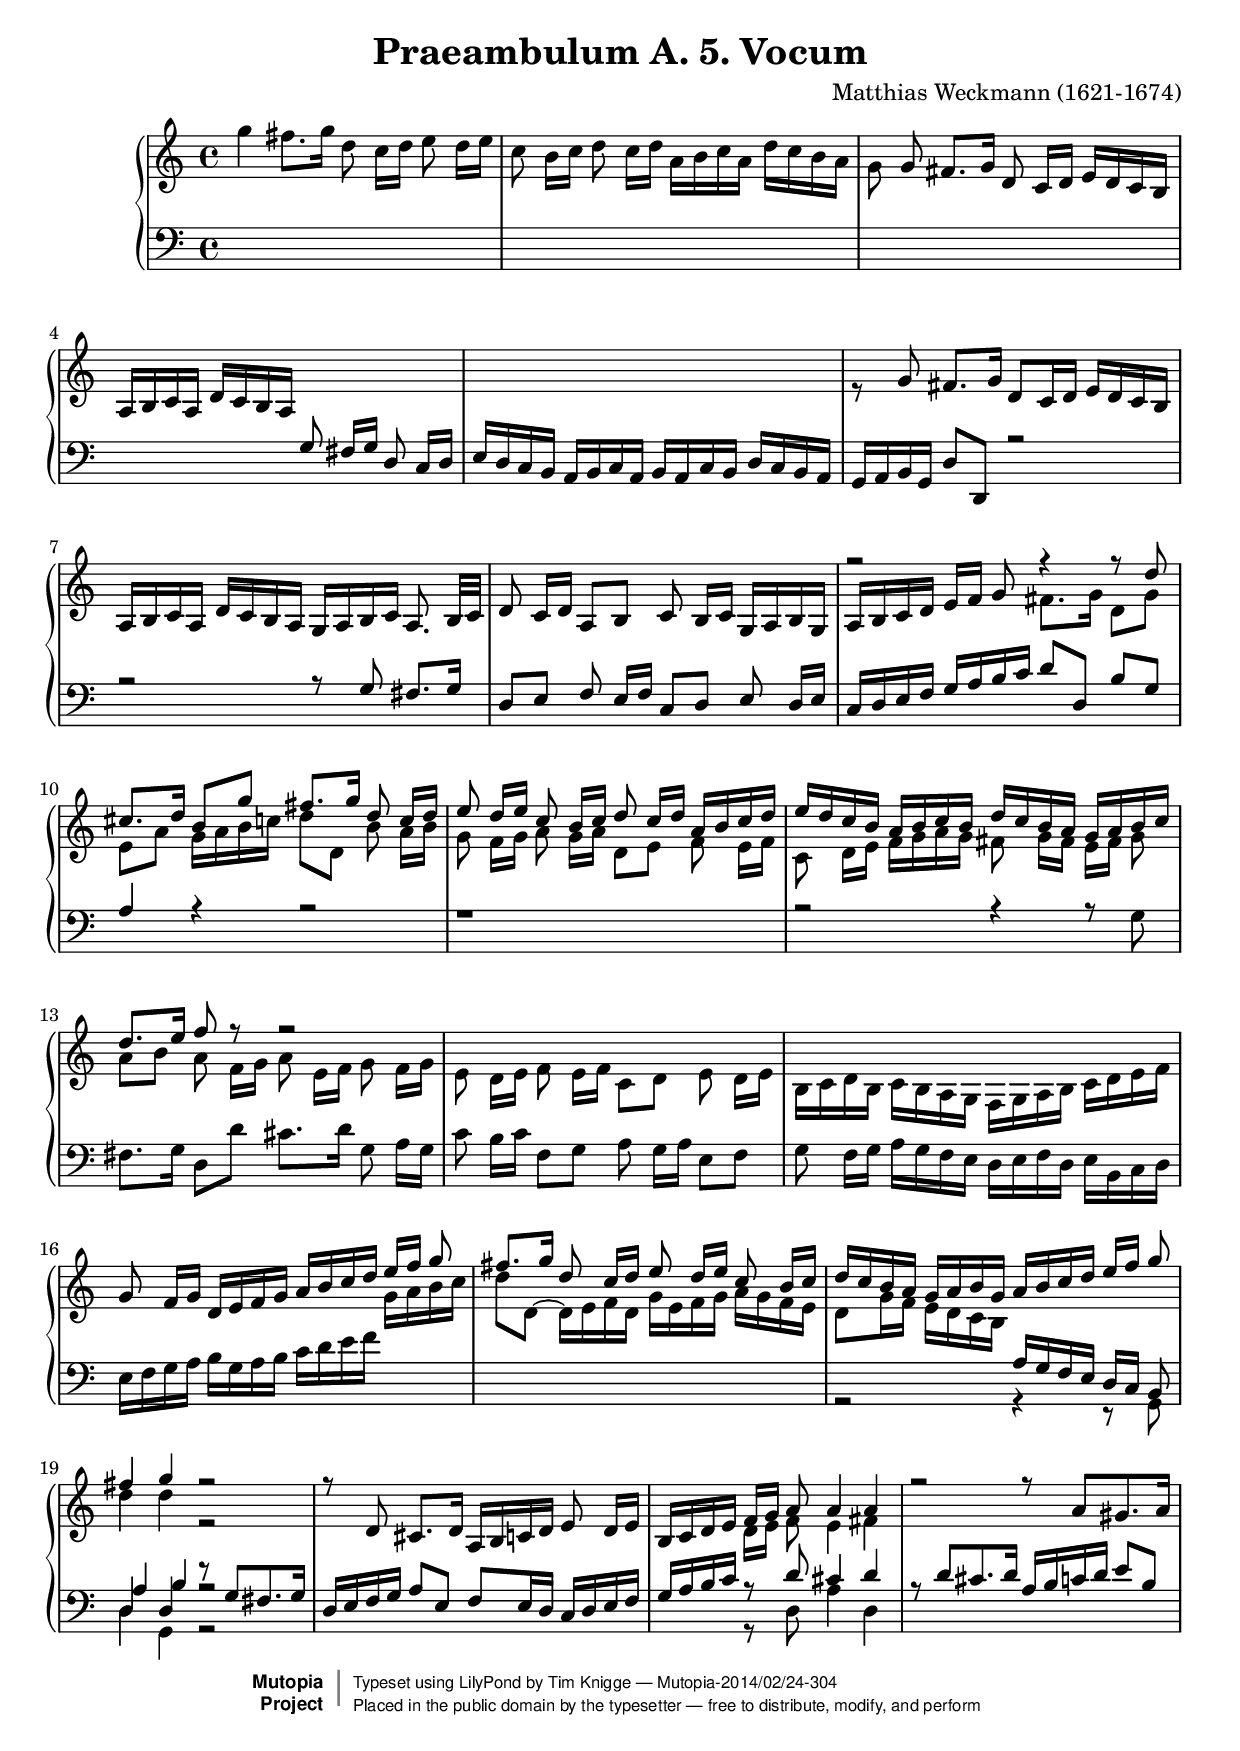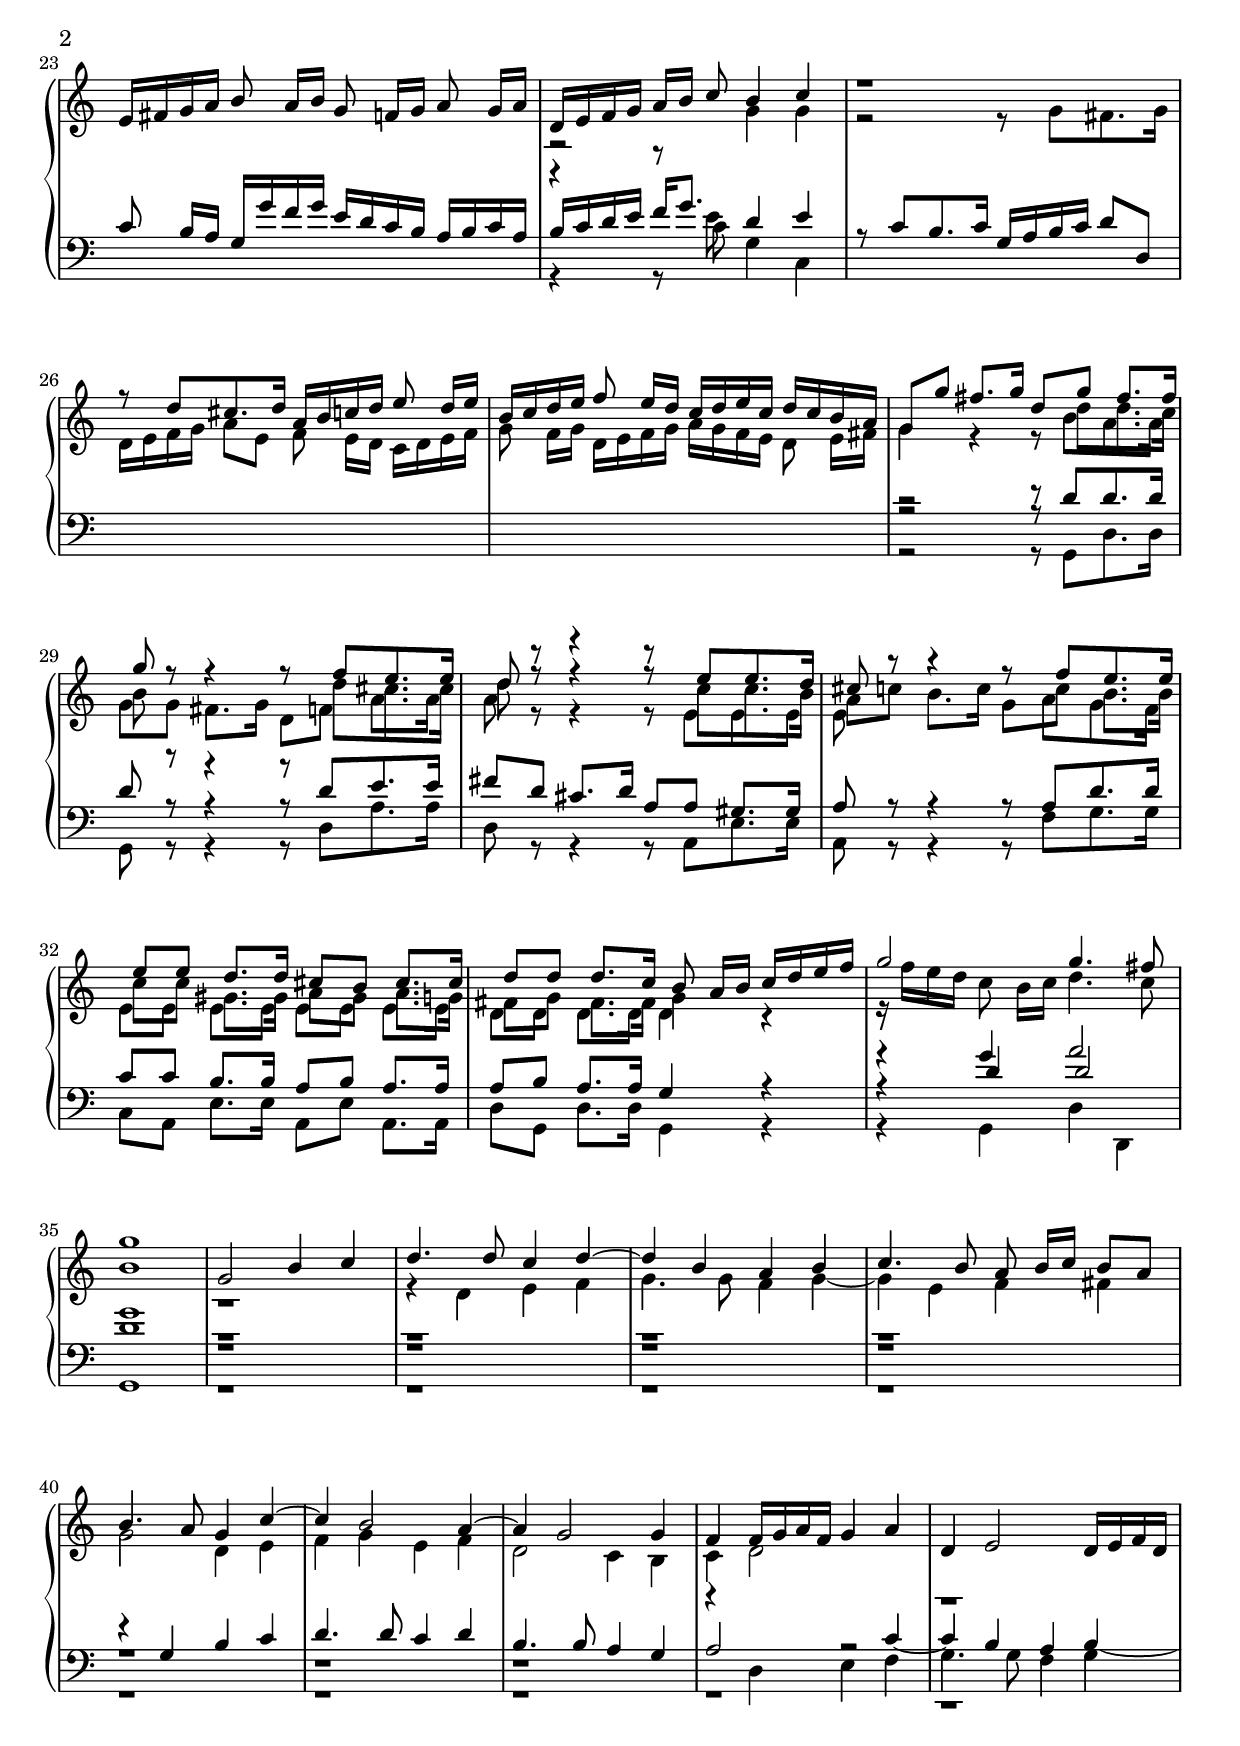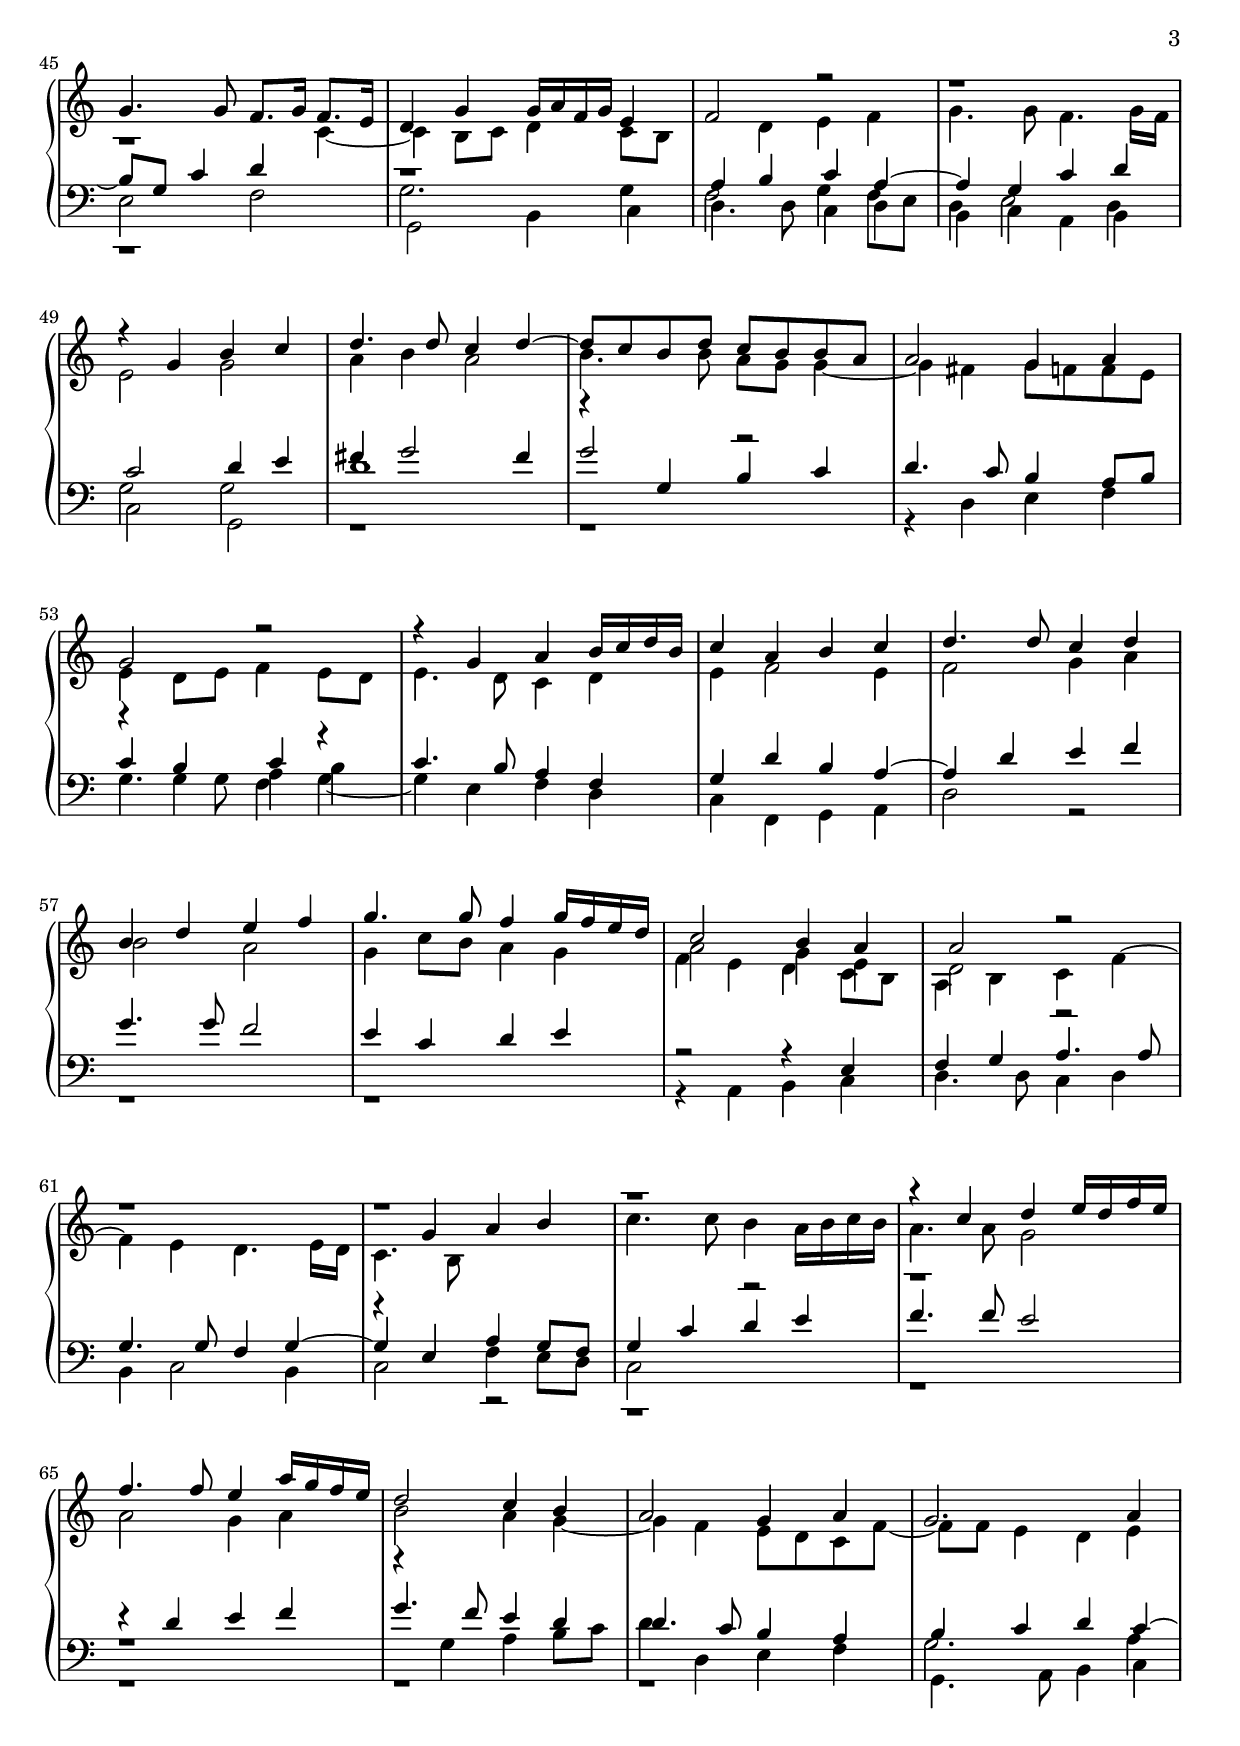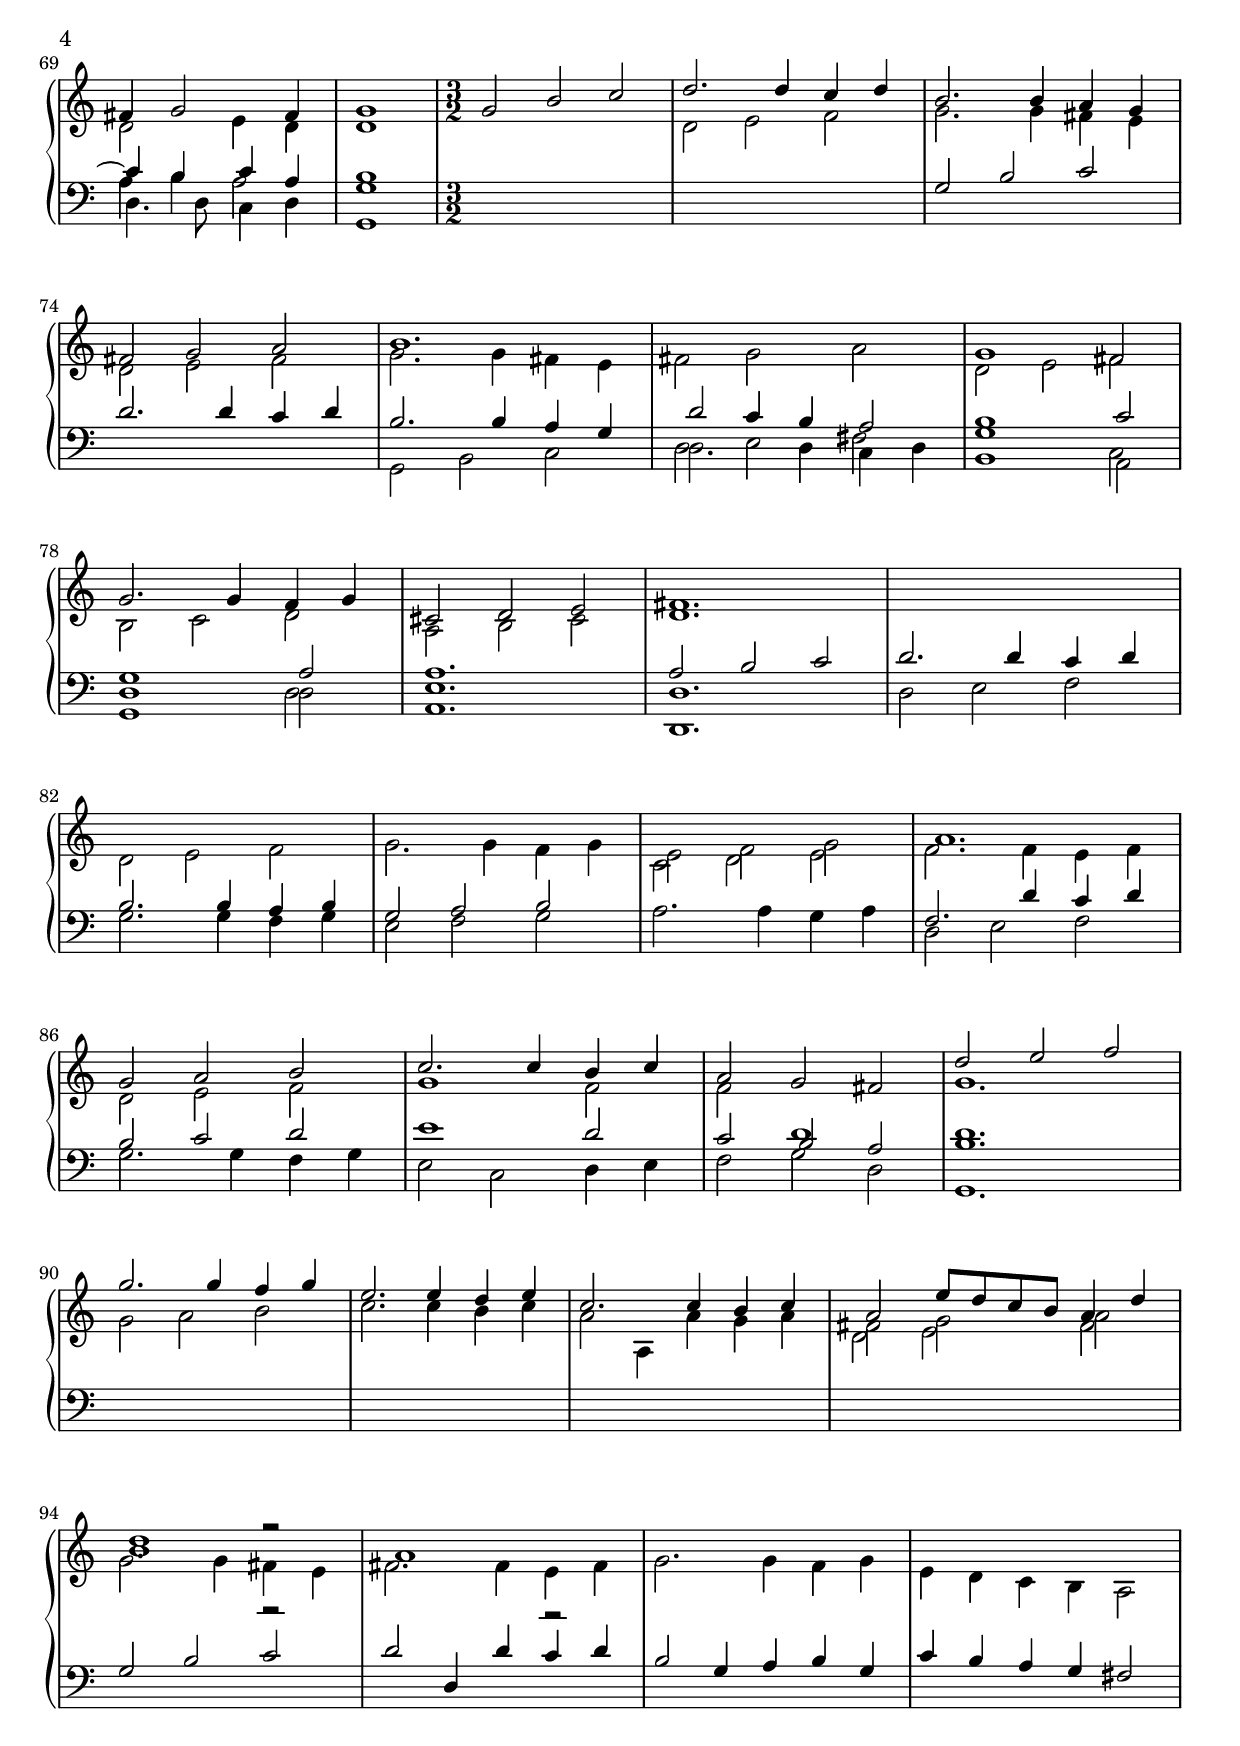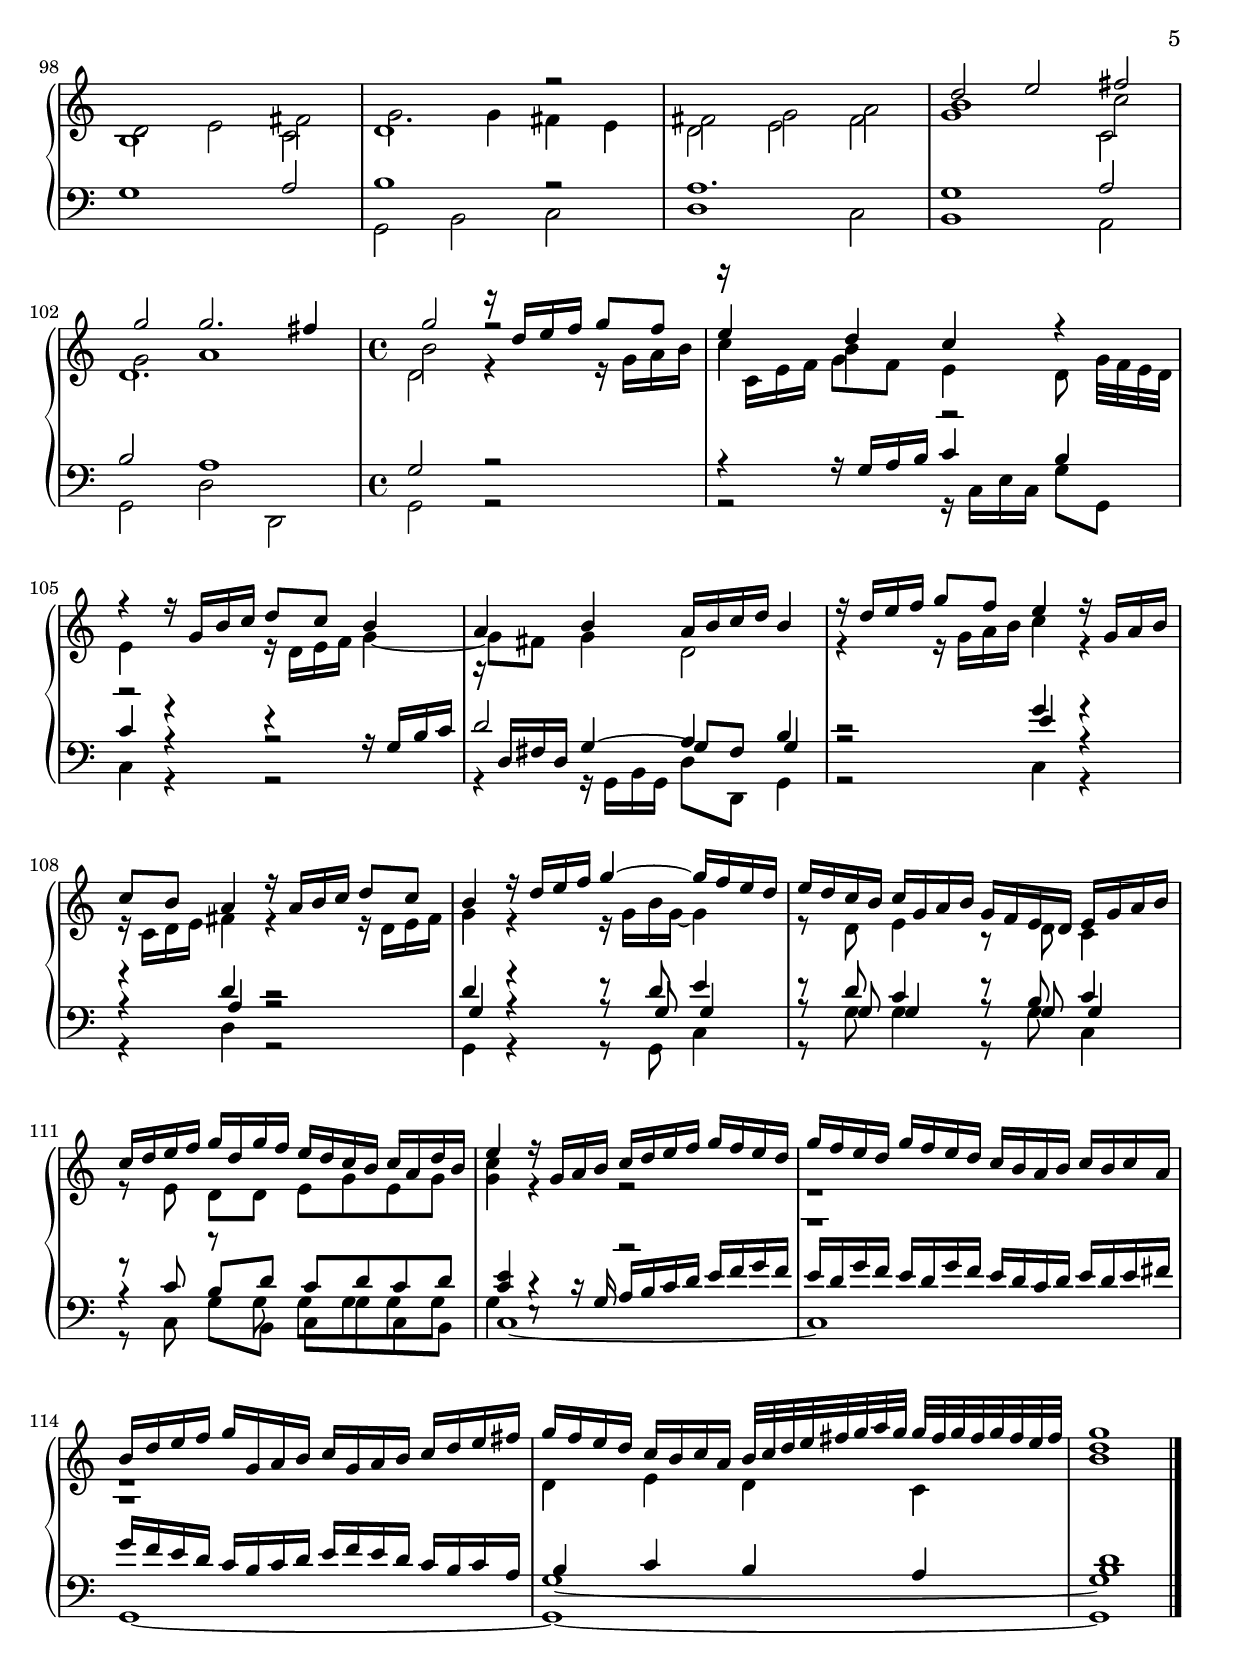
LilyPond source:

\version "2.18.0"

\header {
  title = "Praeambulum A. 5. Vocum"
  opus = " "
  composer = "Matthias Weckmann (1621-1674)"
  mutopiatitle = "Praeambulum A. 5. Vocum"
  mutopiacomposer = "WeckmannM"
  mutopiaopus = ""
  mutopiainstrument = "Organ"
  date = "1742"
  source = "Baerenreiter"
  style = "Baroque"
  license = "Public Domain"
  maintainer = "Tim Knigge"
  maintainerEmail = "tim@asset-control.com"
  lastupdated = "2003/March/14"

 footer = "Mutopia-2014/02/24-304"
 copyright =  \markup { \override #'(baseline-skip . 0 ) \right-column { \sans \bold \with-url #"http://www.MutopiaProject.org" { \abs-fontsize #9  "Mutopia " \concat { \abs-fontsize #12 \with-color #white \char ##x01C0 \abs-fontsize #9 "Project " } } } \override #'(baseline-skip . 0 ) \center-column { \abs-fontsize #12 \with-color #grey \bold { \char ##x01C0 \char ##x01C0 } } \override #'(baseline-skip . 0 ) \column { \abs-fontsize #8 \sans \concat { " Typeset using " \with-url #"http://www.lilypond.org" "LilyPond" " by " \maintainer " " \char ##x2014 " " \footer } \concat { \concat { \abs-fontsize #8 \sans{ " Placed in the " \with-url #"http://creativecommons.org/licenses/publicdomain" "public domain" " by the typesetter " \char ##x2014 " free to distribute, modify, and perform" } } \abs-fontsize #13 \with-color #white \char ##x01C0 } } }
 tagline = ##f
}

global =  {
  \key c \major
  \time 4/4
  \skip 1*70
  \time 3/2
  \skip 1.*32
  \time 4/4
  \skip 1*14
  \bar "|." |
}

upOne = \relative c'' {
  \voiceOne
%{
  \stemUp
  \tieUp
  \slurUp
  \shiftOff
%}

  s1 |
  s |
  s8 g fis8. g16 d8  c16[ d]  e16[ d c b] |
   a[ b c a]  d[ c b a] s2 |
  s1 |							   %5
  s |
  s |
  s |
  r2 r4 r8 d' |
  cis8. d16  b8[ g'] fis8. g16 d8  c16[ d] |		   %10
  e8  d16[ e] c8  b16[ c] d8  c16[ d]  a[ b c d] |
   e[ d c b]  a[ b c b]  d[ c b a]  g[ a b c] |
  d8. e16 f8 r8 r2 |
  s1 |
  s |							   %15
  g,8  f16[ g]  d[ e f g]  a[ b c d]  e[ f] g8 |
  fis8. g16 d8  c16[ d ] e8  d16[ e] c8  b16[ c] |
   d[ c b a]  g[ a b g]  a[ b c d]  e[ f] g8 |
  fis4 g r2 |
  r8 d, cis8. d16  a[ b c d] e8  d16[ e] |		   %20
   b[ c d e]  f[ g] a8 a4 a |
  r2 r8 a[ gis8. a16]|
   e[ fis g a] b8  a16[ b] g8  f16[ g] a8  g16[ a] |
   d,[ e f g]  a[ b] c8 b4 c |
  r1 |							   %25
  r8 d[ cis8. d16]  a[ b c d] e8  d16[ e] |
   b[ c d e] f8  e16[ d]  c[ d e c]  d[ c b a] |
   g8[ g'] fis8. g16  d8[ g] fis8. fis16 |
  g8 r r4 r8 f[ e8. e16] |
  d8 r8 r4 r8 e[ e8. d16] |				   %30
  cis8 r8 r4 r8 f[ e8. e16] |
   e8[ e] d8. d16  cis8[ b] cis8. cis16 |
   d8[ d] d8. c16 b8  a16[ b]  c[ d e f] |
  g2 g4. fis8 |
  g1 |							   %35
  g,2 b4 c |
  d4. d8 c4 d~ |
  d b a b |
  c4. b8 a  b16[ c]  b8[ a] |
  b4. a8 g4 c~ |					   %40
  c b2 a4~ |
  a g2 g4 |
  f  f16[ g a f] g4 a |
  d, e2  d16[ e f d] |
  g4. g8 f8. g16 f8. e16 |				   %45
  d4 g  g16[ a f g] e4 |
  f2 r |
  r1 |
  r4 g b c |
  d4. d8 c4 d~ |					   %50
   d8[ c b d]  c[ b b a] |
  a2 g4 a |
  g2 r |
  r4 g a  b16[ c d b] |
  c4 a b c |						   %55
  d4. d8 c4 d |
  b d e f |
  g4. g8 f4  g16[ f e d] |
  c2 b4 a |
  a2 r |						   %60
  r1 |
  r |
  r |
  r4 c d  e16[ d f e] |
  f4. f8 e4  a16[ g f e] |				   %65
  d2 c4 b |
  a2 g4 a |
  g2. a4 |
  fis g2 fis4 |
  g1 |							   %70
  g2 b c |
  d2. d4 c d |
  b2. b4 a g |
  fis2 g a |
  b1.|							   %75
  s |
  g1 fis2 |
  g2. g4 f g |
  cis,2 d e |
  fis1. |						   %80
  s1. |
  s |
  s |
  s |
  s |							   %85
  s |
  s |
  s |
  d'2 e f |
  g2. g4 f g |						   %90
  e2. e4 d e |
  c2. c4 b c |
  a2  e'8[ d c b] a4 d |
  d1 r2 |
  s1. |							   %95
  s |
  s |
  s |
  s |
  s |							   %100
  d2 e fis |
  g g2. fis4 |
  g2 r16  d[ e f]  g8[ f] |
  e4 d c r |
  r r16  g[ b c ]  d8[ c] b4 |				   %105
  a b  a16[ b c d] b4 |
  r16  d[ e f]  g8[ f] e4 r16  g,[ a b] |
   c8[ b] a4 r16  a[ b c]  d8[ c] |
  b4 r16  d[ e f] g4~  g16[ f e d] |
   e[ d c b]  c[ g a b]  g[ f e d]  e[ g a b] |		   %110
   c[ d e f]  g[ d g f]  e[ d c b]  c[ a d b] |
  e4 r16  g,[ a b]  c[ d e f]  g[ f e d] |
   g[ f e d]  g[ f e d]  c[ b a b]  c[ b c a] |
   b[ d e f]  g[ g, a b]  c[ g a b]  c[ d e fis] |
   g[ f e d]  c[ b c a]  b32[ c d e fis g a g]  g[ fis g fis g fis e fis] |	%115
  g1 |
}

upTwo = \relative c''' {
  \voiceTwo
%{
  \stemDown
  \tieDown
  \slurDown
  \shiftOn
%}
  g4 fis8. g16 d8  c16[ d] e8  d16[ e] |
  c8  b16[ c] d8  c16[ d]  a[ b c a]  d[ c b a] |
  g8 s s4 s2 |  s1 |
  s |		 					   %5
  r8 \stemUp g8 fis8. g16  d8[ c16 d]  e[ d c b] |
   a[ b c a]  d[ c b a]  g[ a b c] a8.  b32[ c] |
  d8  c16[ d]  a8[ b] c  b16[ c]  g[ a b g] |
   a[ b c  d]  e[ f] g8 \stemDown fis8. g16  d8[ g] |
   e[ a]  g16[ a b c]  d8[ d,] b'  a16[ b] |		   %10
  g8  f16[ g] a8  g16[ a]  d,8[ e] f  e16[ f] |
  c8  d16[ e]  f[ g a g] fis8  g16[ fis]  e[ fis] g8 |
   a[ b] a  f16[ g] a8  e16[ f] g8  f16[ g] |
  e8  d16[ e] f8  e16[ f]  c8[ d] e  d16[ e]|
   b[ c d b]  c[ b a g]  f[ g a b]  c[ d e f] |		   %15
  s1 |
  s |  s |
  d'4 d r2 |
  s1 |							   %20
  s |
  s |
  s |
  r2 g,4 g |
  r2 r8 g[ fis8. g16] |					   %25
   d[ e f g]  a8[ e] f  e16[ d]  c[ d e f] |
  g8  f16[ g]  d[ e f g]  a[ g f e] d8  e16[ fis] |
  g4 r r8 d'[ d8. c16] |
  b8 r r4 r8 d[ cis8. cis16] |
  d8 r r4 r8 c[ c8. b16] |				   %30
   a8[ c] b8. c16  g8[ c] b8. b16 |
   c8[ c] gis8. gis16  a8[ gis] a8. g16 |
   fis8[ g] fis8. fis16 g4 r |
  r16  f'[ e d] c8  b16[ c] d4. c8 |
  b1 |							   %35
  r |
  r4 d, e f |
  g4. g8 f4 g~ |
  g e f fis |
  g2 d4 e |						   %40
  f g e f |
  d2 c4 b |
  c d2 \change Staff = bass \stemUp c4~ |
  c b a b~ |
   b8[ g] c4 d \change Staff = treble \stemDown c~ |	   %45
  c  b8[ c] d4  c8[ b] |
  s4 d4 e f |
  g4. g8 f4.  g16[ f] |
  e2 g |
  a4 b a2 |						   %50
  b4. b8  a[ g] g4~ |
  g fis  g8[ f f e] |
  e4  d8[ e] f4  e8[ d] |
  e4. d8 c4 d |
  e f2 e4 |						   %55
  f2 g4 a |
  b2 a |
  g4  c8[ b] a4 g |
  a2 g4 e |
  d2 r |						   %60
  s1 |
  r4 \stemUp g a b |
  \stemDown c4. c8 b4  a16[ b c b]  |
  a4. a8 g2 |
  a g4 a |						   %65
  b2 a4 g~ |
  g f  e8[ d c f~] |
   f[ f] e4 d e |
  d2 e4 d |
  d1 |							   %70
  s1. |
  d2 e f |
  g2. g4 fis e |
  d2 e fis |
  g2. g4 fis e |					   %75
  fis2 g a  |
  d, e fis |
  b, c d |
  a b cis |
  d1. |							   %80
  s |
  d2 e f |
  g2. g4 f g |
  e2 f g |
  a1. |							   %85
  \stemUp g2 a b |
  c2. c4 b c |
  a2 g fis |
  \stemDown g1. |
  g2 a b  |						   %90
  c2. c4 b c |
  a2 a,4 a' g a |
  fis2 g a |
  b1 r2 |
  a1 r2 |						   %95
  s1. |
  s |
  d,2 e fis |
  g2. g4 fis e |
  fis2 g a |						   %100
  b1 c2 |
  g a1 |
  b2 r4 r16  g[ a b] |
  c4 b r2 |
  r r16  d,[ e f] g4~ |
   g8[ fis] g4 d2 |
  r4 r16  g[ a b] c4 r |
  r16  c,[ d e] fis4 r r16  d[ e fis] |
  g4 r r16  g[ b g~] g4 |
  r8 d e4 r8 d c4 |
  r8 e  d[ d]  e[ g e g] |
  <g c>4 r4 r2 |
  r1 |
  r1 |
  d4 e d c |
  <b' d>1 |
}

downOne = \relative c' {
  \voiceOne
%{
  \stemUp
  \tieUp
  \slurUp
  \shiftOff
%}
  s1 |
  s |
  s |
  s2 g8  fis16[ g] d8  c16[ d] |
   e[ d c b]  a[ b c a]  b[ a c b]  d[ c b a] |		   %5
   g[ a b g]  d'8[ d,] r2 | |
  r2 r8 g' fis8. g16 |
   d8[ e] f  e16[ f]  c8[ d] e8  d16[ e] |
   c[ d e f]  g[ a b c]  d8[ d,]  b'[ g] |
  a4 r r2|						   %10
  r1 |
  r2 r4 r8 \stemDown g8 |
  fis8. g16  d8[ d'] cis8. d16] g,8  a16[ g] |
  c8  b16[ c]  f,8[ g] a  g16[ a]  e8[ f] |
  g  f16[ g]  a[ g f e]  d[ e f d]  e[ b c d] |		   %15
   e[ f g a]  b[ g a b]  c[ d e f] \change Staff = treble  g[ a b c] |
   d8[ d,~]  d16[ e f d]  g[ e f g]  a[ g f e] |
   d8[ g16 f]  e[ d c b ] \change Staff = bass \stemUp  a[ g f e]  d[ c] b8 |
  d4 d r8 g[ fis8. g16] |
   d[ e f g]  a8[ e]  f[ e16 d]  c[ d e f] |		   %20
   g[ a b c] \change Staff = treble \stemDown  d[ e] f8 e4 fis |
  \change Staff = bass \stemUp r8 d[ cis8. d16]  a[ b c d]  e8[ b] |
  c  b16[ a]  g[ g' f g]  e[ d c b]  a[ b c a] |
   b[ c d e]  f[ g8.] s2 |
  s1 |							   %25
  s |
  s |
  r2 r8 \change Staff = treble \stemDown \shiftOn b[ a8. a16] |
   g8[ g] fis8. g16  d8[ f] a8. a16 |
  a8 r8 r4 r8 e8[ e8. e16] |				   %30
  e8 s8 s4 s8 a[ g8. f16] |
   e8[ e] e8. e16  e8[ e] e8. e16 |
   d8[ d] d8. d16 d4 s |
  \change Staff = bass \stemUp \shiftOff r g a2 |
  g1 |					   %35
  r |
  r |
  r |
  r |
  r4 g, b c |						   %40
  d4. d8 c4 d |
  b4. b8 a4 g |
  a2 r |
  r1 |
  r |							   %45
  r |
  a4 b c a~ |
  a g c d |
  c2 d4 e |
  fis g2 fis4 |						   %50
  g2 r |
  s1 |
  r4 \stemDown g, a b |
  \stemUp c4. b8 a4 f |
  g d' b a~ |						   %55
  a d e f |
  g4. g8 f2 |
  e4 c d e |
  \change Staff = treble \stemDown \shiftOn f e d  c8[ b] |
  a4 b c f~ |						   %60
  f e d4.  e16[ d]  |
  c4. b8 \change Staff = bass \stemUp \shiftOff a4  g8[ f]  |
  g4 c d e |
  f4. f8 e2 |
  r4 d e f |						   %65
  g4. f8 e4 d |
  d4. c8 b4 a |
  b c d c~ |
  c b c a |
  b1 |							   %70
  s1. |
  s |
  g2 b c |
  d2. d4 c d |
  b2. b4 a g |						   %75
  d'2 c4 b a2 |
  b1 c2 |
  g1 a2 |
  a1. |
  a2 b c |						   %80
  d2. d4 c d |
  b2. b4 a b |
  g2 a b |
  \change Staff = treble \stemDown \shiftOn c d e |
  f2. f4 e f |						   %85
  d2 e f |
  g1 f2 |
  f \change Staff = bass \stemUp \shiftOff d1 |
  d1. |
  s |							   %90
  s |
  s |
  \change Staff = treble \stemDown \shiftOn d2 e fis |
  g2. g4 fis e |
  fis2. fis4 e fis |					   %95
  g2. g4 f g |
  e d c b a2 |
  b1 c2 |
  d1 r2 |
  d e fis |						   %100
  g1 c,2 |
  d1. |
  d2 r |
  r16  c[ e f]  g8[ f] e4 d8  g32[ f e d] |
  e4 \change Staff = bass \stemUp \shiftOff r r r16  g,[ b c] |   %105
  d2 a4 b |
  r2 g'4 r |
  r d r2 |
  d4 r r8 d e4 |
  r8 d c4 r8 b c4 |					   %110
  r8 c  b[ d]  c[ d c d] |
  <c e>4 r r2  |
  r1 |
  r |
  \tieDown g~ |						   %115
  g |
}

downTwo = \relative c {
  \voiceThree
%{
  \stemDown
  \tieDown
  \slurDown
  \shiftOn
%}

  s1 |
  s |
  s |
  s |
  s |							   %5
  s |
  s |
  s |
  s |
  s |							   %10
  s |
  s |
  s |
  s |
  s |							   %15
  s |
  s |
  s |
  \stemUp a'4 b r2 |
  s1 |							   %20
  s4 r8 d cis4 d |
  s1 |
  s |
  r4 r8 \stemDown e \stemUp d4 e |
  r8 c[ b8. c16]  g[ a b c]  d8[ d,] |			   %25
  s1 |
  s |
  r2 r8 d'[ d8. d16] |
  d8 r r4 r8 d[ e8. e16] |
   fis8[ d] cis8.[ d16]  a8[ a] gis8. gis16|		   %30
  a8 r r4 r8 a[ d8. d16] |
   c8[ c] b8. b16  a8[ b] a8. a16 |
   a8[ b] a8. a16 g4 r |
  r d' d2 |
  d1 |					   %35
  r |
  r |
  r |
  r |
  r |							   %40
  d,\rest |
  d\rest |
  r4 \stemDown d e f |
  g4. g8 f4 g |
  e2 f |						   %45
  g2. g4 |
  f2 g4  f8[ e] |
  d4 e2 d4 |
  g2 g |
  d'1 |							   %50
  r4 \stemUp g, b c |
  d4. c8 b4  a8[ b] |
  c4 b c r |
  s1 |
  s |							   %55
  s |
  s |
  s |
  r2 r4 e, |
  f g a4. a8 |						   %60
  g4. g8 f4 g~ |
  g e \stemDown f  e8[ d] |
  c2 r |
  r1 |
  r |							   %65
  r4 g' a  b8[ c] |
  d4 d, e f |
  g2. a4 |
  a b a2 |
  g1 |							   %70
  s1. |
  s |
  s |
  s |
  s |							   %75
  d2 e fis |
  g1 c,2 |
  d1 d2 |
  e1. |
  d1. |							   %80
  d2 e f |
  g2. g4 f g |
  e2 f g |
  a2. a4 g a |
  \stemUp f2. d'4 c d |					   %85
  b2 c d |
  e1 d2 |
  c b a |
  b1. |
  s |							   %90
  s |
  s |
  s |
  g2 b c |
  d d,4 d' c d |					   %95
  b2 g4 a b g |
  c b a g fis2 |
  g1 a2 |
  b1 r2 |
  a1. |							   %100
  g1 a2 |
  b a1 |
  g2 r |
  r4 r16  g[ a b] c4 b |
  c r r2 |						   %105
  r16  d,[ fis d] g4~  g8[ fis] g4 |
  r2 e'4 r |
  r a, r2 |
  g4 r r8 g g4 |
  r8 g g4 r8 g g4 |					   %110
  \stemDown r4 r8 g  g[ g g g] |
  g4 e8\rest \stemUp r16 g  a[ b c d]  e[ f g f] |
   e[ d g f]  e[ d g f]  e[ d c d]  e[ d e fis] |
   g[ f e d]  c[ b c d]  e[ f e d]  c[ b c a] |
  b4 c b a |						   %115
  <b d>1 |
}

bass = \relative c {
  \voiceTwo
%{
  \stemDown
  \tieDown
  \slurDown
%}

  s1 |
  s |
  s |
  s |
  s |							   %5
  s |
  s |
  s |
  s |
  s |							   %10
  s |
  s |
  s |
  s |
  s |							   %15
  s |
  s |
  r2 r4 r8 g |
  d'4 g, r2 |
  s1 |							   %20
  s4 r8 d' a'4 d, |
  s1 |
  s |
  r4 r8 c' g4 c, |
  s1 |							   %25
  s |
  s |
  r2 r8 g[ d'8. d16] |
  g,8 r r4 r8 d'[ a'8. a16] |
  d,8 r r4 r8 a[ e'8. e16] |				   %30
  a,8 r r4 r8 f'[ g8. g16] |
   c,8[ a] e'8. e16  a,8[ e'] a,8. a16 |
   d8[ g,] d'8. d16 g,4 r |
  r g d' d, |
  g1  |							   %35
  r |
  r |
  r |
  r |
  r |							   %40
  r |
  r |
  r |
  r |
  r |							   %45
  g2 b4 c |
  d4. d8 c4 d |
  b c a b |
  c2 g |
  r1 |							   %50
  r |
  r4 d' e f |
  g4. g8 \shiftOn f4 g~ \shiftOff |
  g e f d |
  c  f, g a |						   %55
  d2 r |
  r1 |
  r1 |
  r4 a b c |
  d4. d8 c4 d |						   %60
  b c2 b4 |
  c2 r |
  r1 |
  r |
  r |							   %65
  r |
  r |
  g4. a8 b4 c |
  d4. d8 c4 d |
  g,1 |							   %70
  s1. |
  s |
  s |
  s |
  g2 b c |						   %75
  d2. d4 c d |
  b1 a2 |
  g1 d'2 |
  a1. |
  d, |							   %80
  s |
  s |
  s |
  s |
  d'2 e f |						   %85
  g2. g4 f g |
  e2 c d4 e |
  f2 g d |
  g,1. |
  s |							   %90
  s |
  s |
  s |
  s |
  s |							   %95
  s |
  s |
  s |
  g2 b c |
  d1 c2 |						   %100
  b1 a2 |
  g d' d, |
  g2 r |
  r r16  c[ e c]  g'8[ g,] |
  c4 r r2 |						   %105
  r4 r16  g[ b g]  d'8[ d,] g4 |
  r2 c4 r |
  r d r2 |
  g,4 r r8 g8 c4 |
  r8 g' g4 r8 g c,4 |					   %110
  r8 c  g'[ b,]  c[ g' c, b] |
  c1~ |
  c |
  g1~ |
  g~ |							   %115
  g |
}

\score {
  \new PianoStaff <<
    \new Staff = "treble" \with {
      midiInstrument = "church organ"
    } <<
      \clef treble
      \global
      \new Voice = "treble1" \upOne
      \new Voice = "Treble2" \upTwo
    >>
    \new Staff = "bass" <<
      \clef bass
      \global
      \new Voice = "Bass1" \downOne
      \new Voice = "Bass2" \downTwo
      \new Voice = "Bass3" \bass
    >>
  >>
  \midi {
    \tempo 4 = 100
  }


  \layout { }
}
